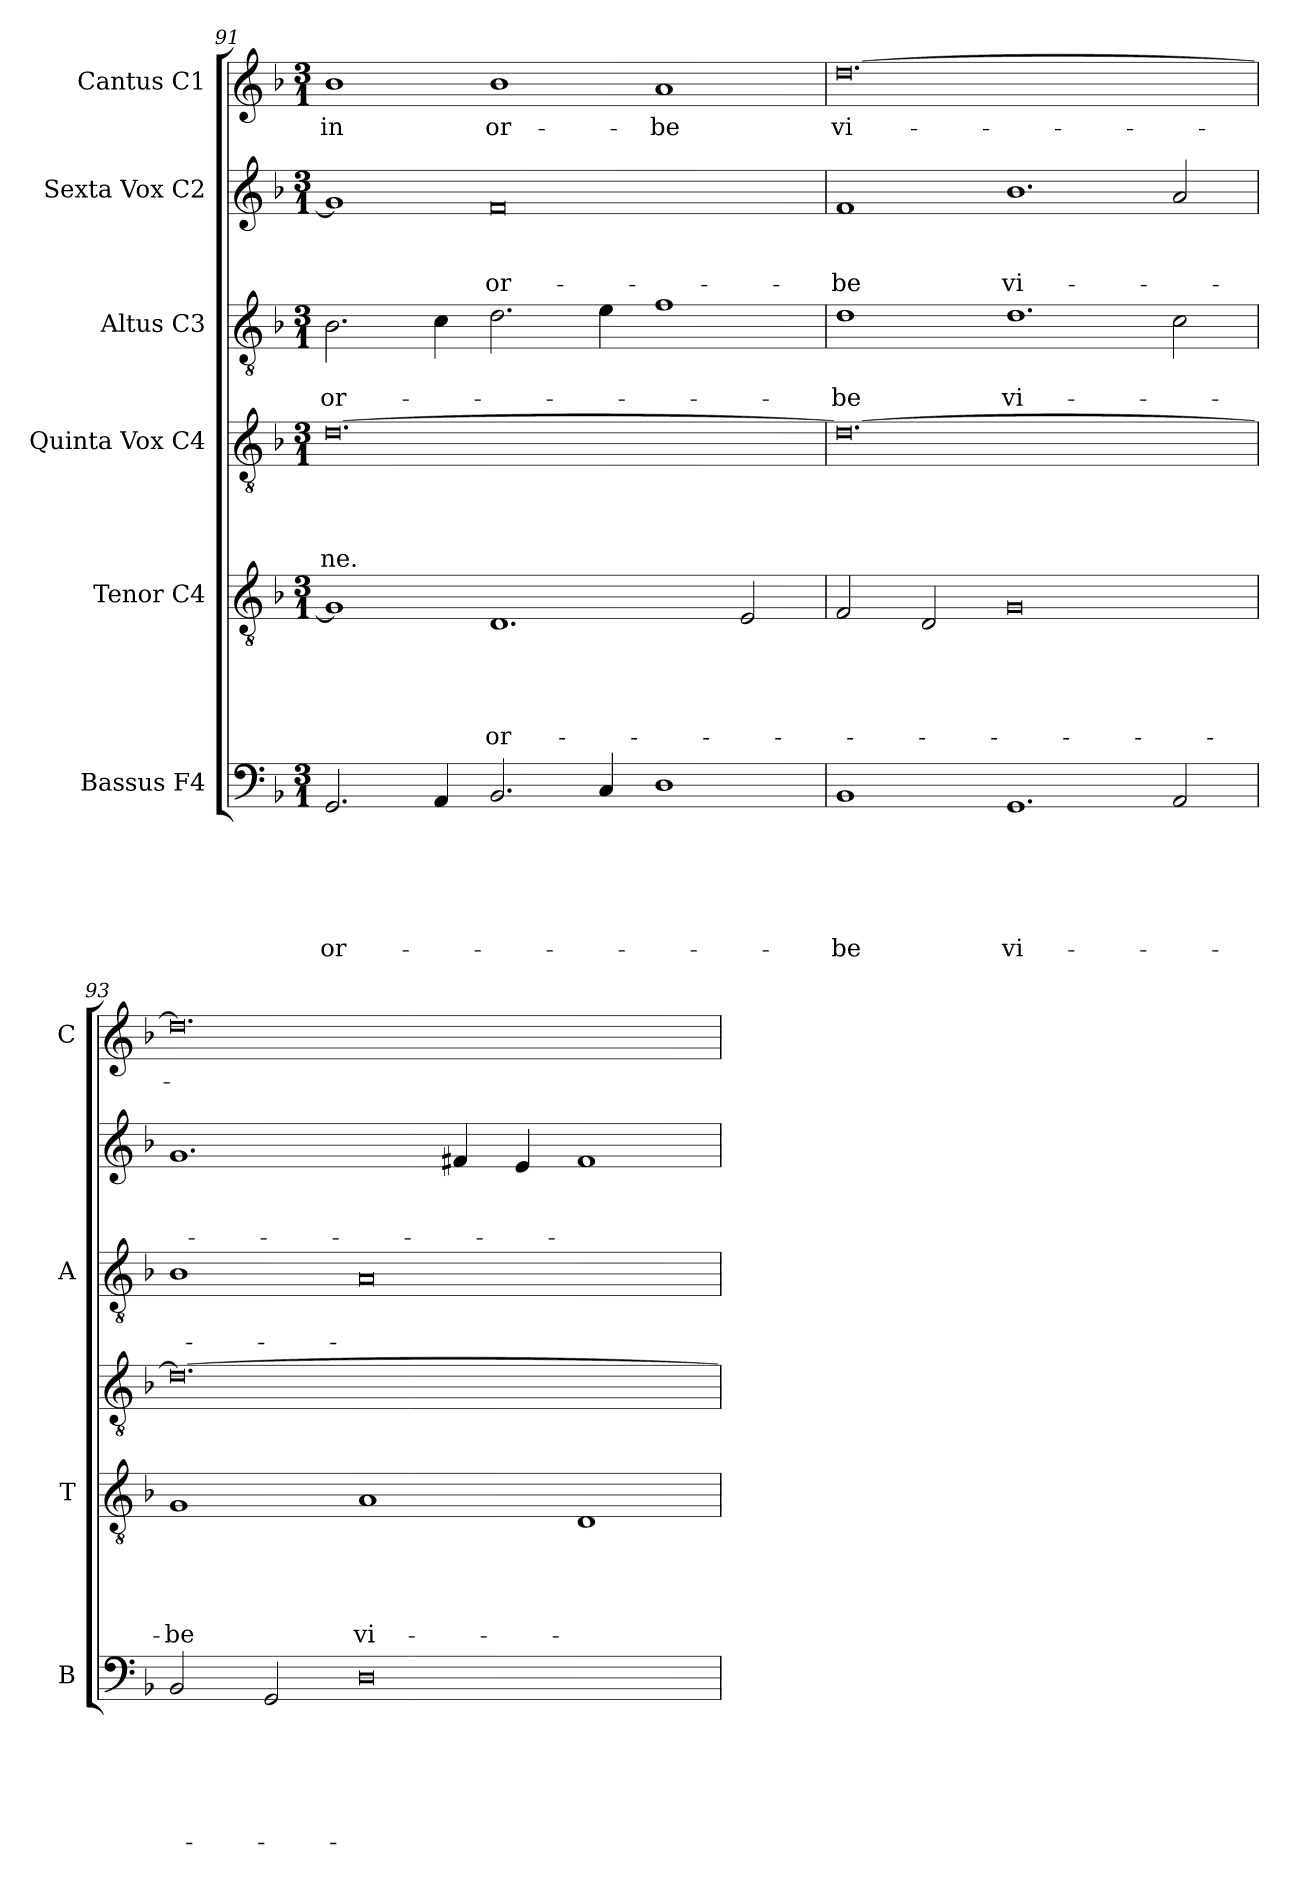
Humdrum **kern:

**kern	**text	**text	**text	**text	**text	**text	**kern	**text	**text	**text	**text	**text	**kern	**text	**text	**text	**text	**kern	**text	**text	**kern	**text	**text	**text	**kern	**text
*part6	*part6	*part6	*part6	*part6	*part6	*part6	*part5	*part5	*part5	*part5	*part5	*part5	*part4	*part4	*part4	*part4	*part4	*part3	*part3	*part3	*part2	*part2	*part2	*part2	*part1	*part1
*staff6	*staff6	*staff6	*staff6	*staff6	*staff6	*staff6	*staff5	*staff5	*staff5	*staff5	*staff5	*staff5	*staff4	*staff4	*staff4	*staff4	*staff4	*staff3	*staff3	*staff3	*staff2	*staff2	*staff2	*staff2	*staff1	*staff1
*I"Bassus F4	*	*	*	*	*	*	*I"Tenor C4	*	*	*	*	*	*I"Quinta Vox C4	*	*	*	*	*I"Altus C3	*	*	*I"Sexta Vox C2	*	*	*	*I"Cantus C1	*
*I'B	*	*	*	*	*	*	*I'T	*	*	*	*	*	*	*	*	*	*	*I'A	*	*	*	*	*	*	*I'C	*
*clefF4	*	*	*	*	*	*	*clefGv2	*	*	*	*	*	*clefGv2	*	*	*	*	*clefGv2	*	*	*clefG2	*	*	*	*clefG2	*
*k[b-]	*	*	*	*	*	*	*k[b-]	*	*	*	*	*	*k[b-]	*	*	*	*	*k[b-]	*	*	*k[b-]	*	*	*	*k[b-]	*
*F:	*	*	*	*	*	*	*F:	*	*	*	*	*	*F:	*	*	*	*	*F:	*	*	*F:	*	*	*	*F:	*
*M3/1	*	*	*	*	*	*	*M3/1	*	*	*	*	*	*M3/1	*	*	*	*	*M3/1	*	*	*M3/1	*	*	*	*M3/1	*
=91	=91	=91	=91	=91	=91	=91	=91	=91	=91	=91	=91	=91	=91	=91	=91	=91	=91	=91	=91	=91	=91	=91	=91	=91	=91	=91
!	!	!	!	!	!	!LO:LY:b	!	!	!	!	!	!	!	!	!	!	!LO:LY:b	!	!	!LO:LY:b	!	!	!	!	!	!LO:LY:b
2.GG/	.	.	.	.	.	or-	1G]	.	.	.	.	.	[0.d	.	.	.	-ne.	2.B-\	.	or-	1g]	.	.	.	1b-	in
4AA/	.	.	.	.	.	.	.	.	.	.	.	.	.	.	.	.	.	4c\	.	.	.	.	.	.	.	.
!	!	!	!	!	!	!	!	!	!	!	!	!LO:LY:b	!	!	!	!	!	!	!	!	!	!	!	!LO:LY:b	!	!LO:LY:b
2.BB-/	.	.	.	.	.	.	1.D	.	.	.	.	or-	.	.	.	.	.	2.d\	.	.	0f	.	.	or-	1b-	or-
4C/	.	.	.	.	.	.	.	.	.	.	.	.	.	.	.	.	.	4e\	.	.	.	.	.	.	.	.
!	!	!	!	!	!	!	!	!	!	!	!	!	!	!	!	!	!	!	!	!	!	!	!	!	!	!LO:LY:b
1D	.	.	.	.	.	.	.	.	.	.	.	.	.	.	.	.	.	1f	.	.	.	.	.	.	1a	-be
.	.	.	.	.	.	.	2E/	.	.	.	.	.	.	.	.	.	.	.	.	.	.	.	.	.	.	.
=92	=92	=92	=92	=92	=92	=92	=92	=92	=92	=92	=92	=92	=92	=92	=92	=92	=92	=92	=92	=92	=92	=92	=92	=92	=92	=92
!	!	!	!	!	!	!LO:LY:b	!	!	!	!	!	!	!	!	!	!	!	!	!	!LO:LY:b	!	!	!	!LO:LY:b	!	!LO:LY:b
1BB-	.	.	.	.	.	-be	2F/	.	.	.	.	.	0.d_	.	.	.	.	1d	.	-be	1f	.	.	-be	[0.dd	vi-
.	.	.	.	.	.	.	2D/	.	.	.	.	.	.	.	.	.	.	.	.	.	.	.	.	.	.	.
!	!	!	!	!	!	!LO:LY:b	!	!	!	!	!	!	!	!	!	!	!	!	!	!LO:LY:b	!	!	!	!LO:LY:b	!	!
1.GG	.	.	.	.	.	vi-	0G	.	.	.	.	.	.	.	.	.	.	1.d	.	vi-	1.b-	.	.	vi-	.	.
2AA/	.	.	.	.	.	.	.	.	.	.	.	.	.	.	.	.	.	2c\	.	.	2a/	.	.	.	.	.
=93	=93	=93	=93	=93	=93	=93	=93	=93	=93	=93	=93	=93	=93	=93	=93	=93	=93	=93	=93	=93	=93	=93	=93	=93	=93	=93
!	!	!	!	!	!	!	!	!	!	!	!	!LO:LY:b	!	!	!	!	!	!	!	!	!	!	!	!	!	!
2BB-/	.	.	.	.	.	.	1G	.	.	.	.	-be	0.d_	.	.	.	.	1B-	.	.	1.g	.	.	.	0.dd]	.
2GG/	.	.	.	.	.	.	.	.	.	.	.	.	.	.	.	.	.	.	.	.	.	.	.	.	.	.
!	!	!	!	!	!	!	!	!	!	!	!	!LO:LY:b	!	!	!	!	!	!	!	!	!	!	!	!	!	!
0D	.	.	.	.	.	.	1A	.	.	.	.	vi-	.	.	.	.	.	0A	.	.	.	.	.	.	.	.
.	.	.	.	.	.	.	.	.	.	.	.	.	.	.	.	.	.	.	.	.	4f#X/	.	.	.	.	.
.	.	.	.	.	.	.	.	.	.	.	.	.	.	.	.	.	.	.	.	.	4e/	.	.	.	.	.
.	.	.	.	.	.	.	1D	.	.	.	.	.	.	.	.	.	.	.	.	.	1f#	.	.	.	.	.
=	=	=	=	=	=	=	=	=	=	=	=	=	=	=	=	=	=	=	=	=	=	=	=	=	=	=
*-	*-	*-	*-	*-	*-	*-	*-	*-	*-	*-	*-	*-	*-	*-	*-	*-	*-	*-	*-	*-	*-	*-	*-	*-	*-	*-
